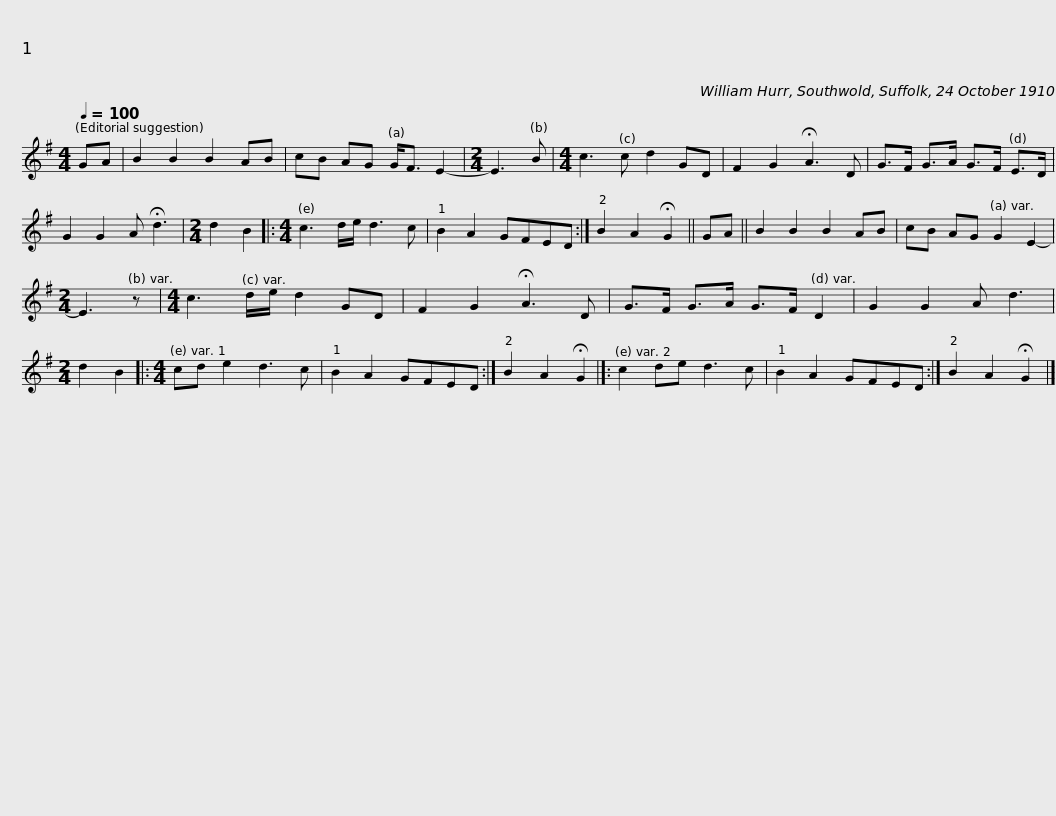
X:1
L:1/8
Q:1/4=100
M:4/4
I:linebreak $
K:G
V:1 treble
V:1
 GA | B2 B2 B2 AB | cB AG G<F E2- |[M:2/4] E3 B |$[M:4/4] c3 c d2 GD | %5
 F2 G2 !fermata!A3 D | G>F G>A G>F E>D | G2 G2 A !fermata!d3 |$[M:2/4] d2 B2 |:[M:4/4] c3 d/e/ d3 c | %10
 B2 A2 GFED :| B2 A2 !fermata!G2 ||$ GA || B2 B2 B2 AB | cB AG G2 E2- | %15
[M:2/4] E3 z |$[M:4/4] c3 d/e/ d2 GD | F2 G2 !fermata!A3 D | G>F G>A G>F D2 | G2 G2 A d3 |$ %20
[M:2/4] d2 B2 |:[M:4/4] cd e2 d3 c | B2 A2 GFED :| B2 A2 !fermata!G2 |]:$ c2 de d3 c | %25
 B2 A2 GFED :| B2 A2 !fermata!G2 |] %27
